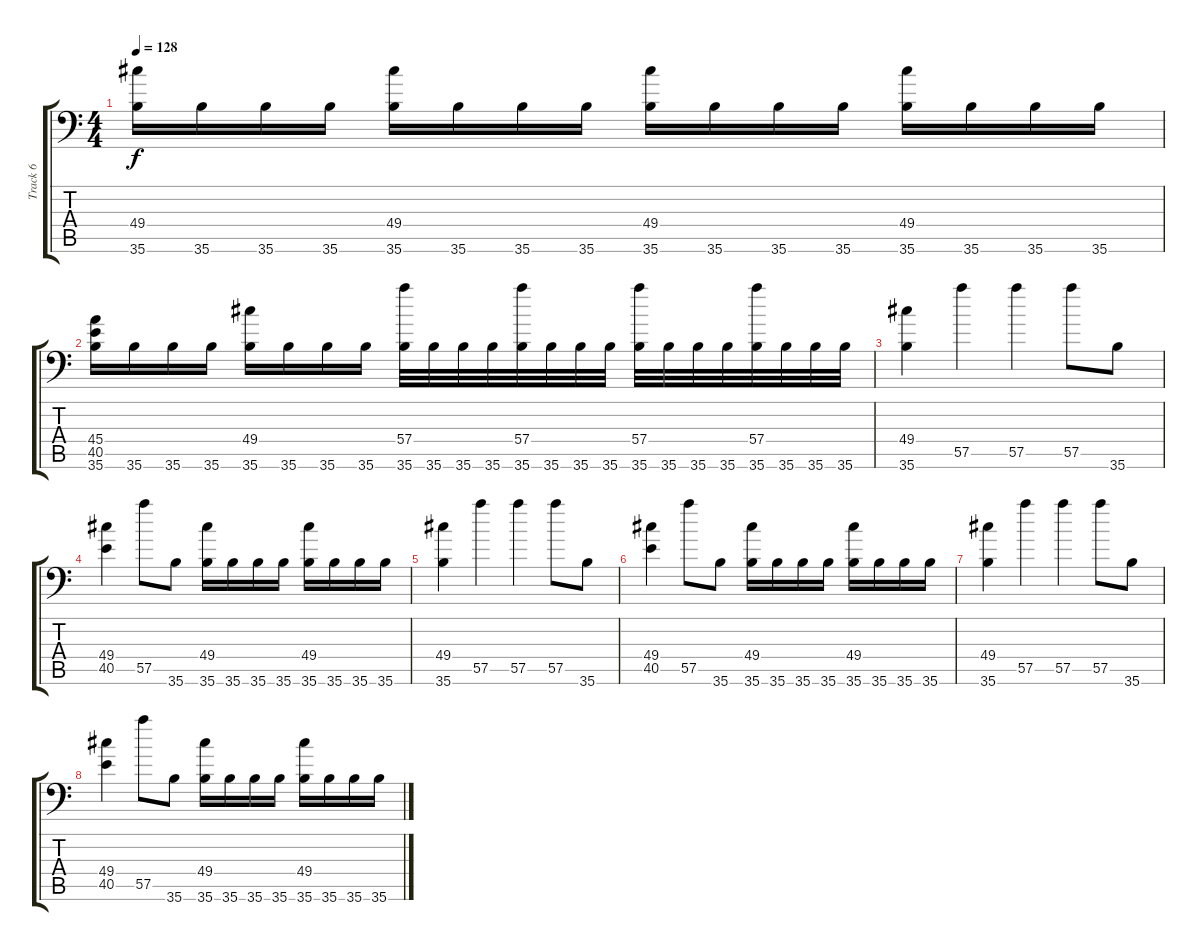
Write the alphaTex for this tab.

\track ("Track 6" "Track 6") {instrument acousticgrandpiano}
\staff {score tabs}
\tuning (C-1 C-1 C-1 C-1 C-1 C-1) {hide}
\ts (4 4)
\tempo 128
\clef f4
\ks c
(49.4 35.6).16{dy f} 35.6.16 35.6.16 35.6.16 (49.4 35.6).16 35.6.16 35.6.16 35.6.16 (49.4 35.6).16 35.6.16 35.6.16 35.6.16 (49.4 35.6).16 35.6.16 35.6.16 35.6.16 |
(45.4 40.5 35.6).16 35.6.16 35.6.16 35.6.16 (49.4 35.6).16 35.6.16 35.6.16 35.6.16 (57.4 35.6).32 35.6.32 35.6.32 35.6.32 (57.4 35.6).32 35.6.32 35.6.32 35.6.32 (57.4 35.6).32 35.6.32 35.6.32 35.6.32 (57.4 35.6).32 35.6.32 35.6.32 35.6.32 |
(49.4 35.6).4 57.5.4 57.5.4 57.5.8 35.6.8 |
(49.4 40.5).4 57.5.8 35.6.8 (49.4 35.6).16 35.6.16 35.6.16 35.6.16 (49.4 35.6).16 35.6.16 35.6.16 35.6.16 |
(49.4 35.6).4 57.5.4 57.5.4 57.5.8 35.6.8 |
(49.4 40.5).4 57.5.8 35.6.8 (49.4 35.6).16 35.6.16 35.6.16 35.6.16 (49.4 35.6).16 35.6.16 35.6.16 35.6.16 |
(49.4 35.6).4 57.5.4 57.5.4 57.5.8 35.6.8 |
(49.4 40.5).4 57.5.8 35.6.8 (49.4 35.6).16 35.6.16 35.6.16 35.6.16 (49.4 35.6).16 35.6.16 35.6.16 35.6.16
